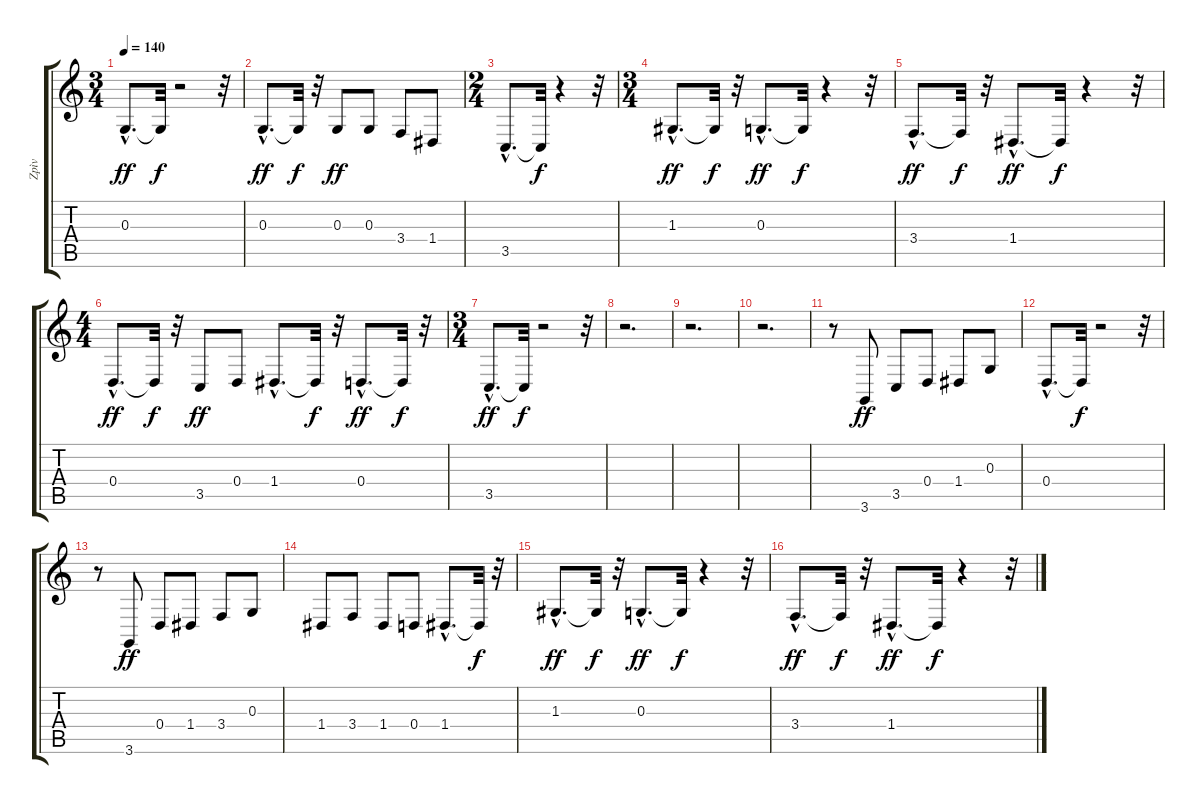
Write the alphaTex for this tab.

\track ("Zpìv" "Zpìv") {instrument oboe}
\staff {score tabs}
\tuning (E4 B3 G3 D3 A2 E2) {hide}
\ts (3 4)
\tempo 140
\clef g2
\ks c
0.3{hac}.8{d dy ff} 0.3{t}.32{dy f} r.2 r.32 |
0.3{hac}.8{d dy ff} 0.3{t}.32{dy f} r.32 0.3.8{dy ff} 0.3.8 3.4.8 1.4.8 |
\ts (2 4)
3.5{hac}.8{d} 3.5{t}.32{dy f} r.4 r.32 |
\ts (3 4)
1.3{hac}.8{d dy ff} 1.3{t}.32{dy f} r.32 0.3{hac}.8{d dy ff} 0.3{t}.32{dy f} r.4 r.32 |
3.4{hac}.8{d dy ff} 3.4{t}.32{dy f} r.32 1.4{hac}.8{d dy ff} 1.4{t}.32{dy f} r.4 r.32 |
\ts (4 4)
0.4{hac}.8{d dy ff} 0.4{t}.32{dy f} r.32 3.5.8{dy ff} 0.4.8 1.4{hac}.8{d} 1.4{t}.32{dy f} r.32 0.4{hac}.8{d dy ff} 0.4{t}.32{dy f} r.32 |
\ts (3 4)
3.5{hac}.8{d dy ff} 3.5{t}.32{dy f} r.2 r.32 |
r.2{d} |
r.2{d} |
r.2{d} |
r.8 3.6.8{dy ff} 3.5.8 0.4.8 1.4.8 0.3.8 |
0.4{hac}.8{d} 0.4{t}.32{dy f} r.2 r.32 |
r.8 3.6.8{dy ff} 0.4.8 1.4.8 3.4.8 0.3.8 |
1.4.8 3.4.8 1.4.8 0.4.8 1.4{hac}.8{d} 1.4{t}.32{dy f} r.32 |
1.3{hac}.8{d dy ff} 1.3{t}.32{dy f} r.32 0.3{hac}.8{d dy ff} 0.3{t}.32{dy f} r.4 r.32 |
3.4{hac}.8{d dy ff} 3.4{t}.32{dy f} r.32 1.4{hac}.8{d dy ff} 1.4{t}.32{dy f} r.4 r.32
